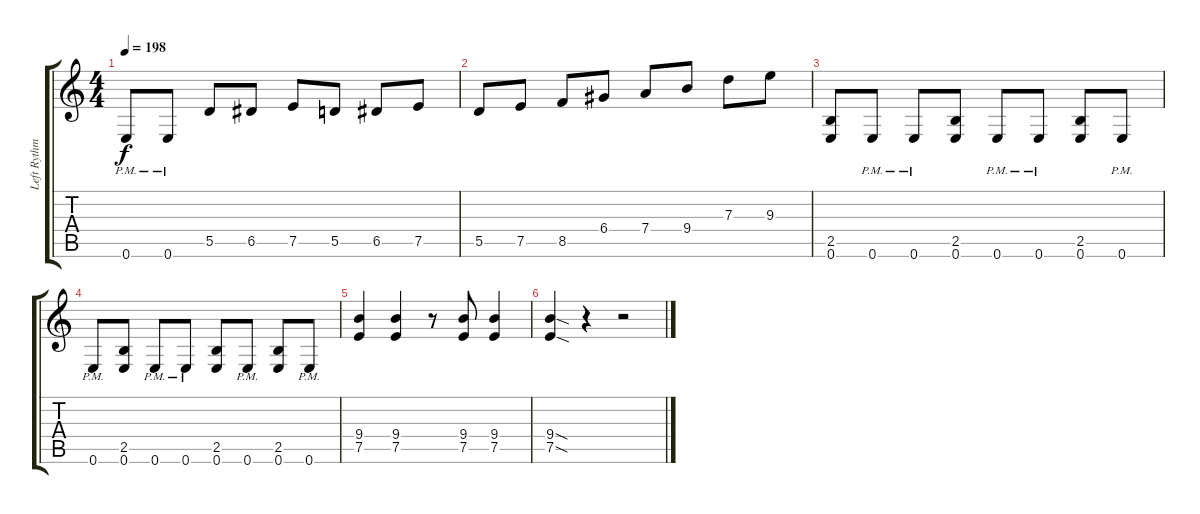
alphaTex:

\track ("Left Rythm Guitar" "Left Rythm") {instrument distortionguitar}
\staff {score tabs}
\tuning (E4 B3 G3 D3 A2 E2) {hide}
\ts (4 4)
\tempo 198
\clef g2
\ks c
0.6{pm}.8{dy f} 0.6{pm}.8 5.5.8 6.5.8 7.5.8 5.5.8 6.5.8 7.5.8 |
5.5.8 7.5.8 8.5.8 6.4.8 7.4.8 9.4.8 7.3.8 9.3.8 |
(2.5 0.6).8 0.6{pm}.8 0.6{pm}.8 (2.5 0.6).8 0.6{pm}.8 0.6{pm}.8 (2.5 0.6).8 0.6{pm}.8 |
0.6{pm}.8 (2.5 0.6).8 0.6{pm}.8 0.6{pm}.8 (2.5 0.6).8 0.6{pm}.8 (2.5 0.6).8 0.6{pm}.8 |
(9.4 7.5).4 (9.4 7.5).4 r.8 (9.4 7.5).8 (9.4 7.5).4 |
(9.4{sod} 7.5{sod}).4 r.4 r.2
